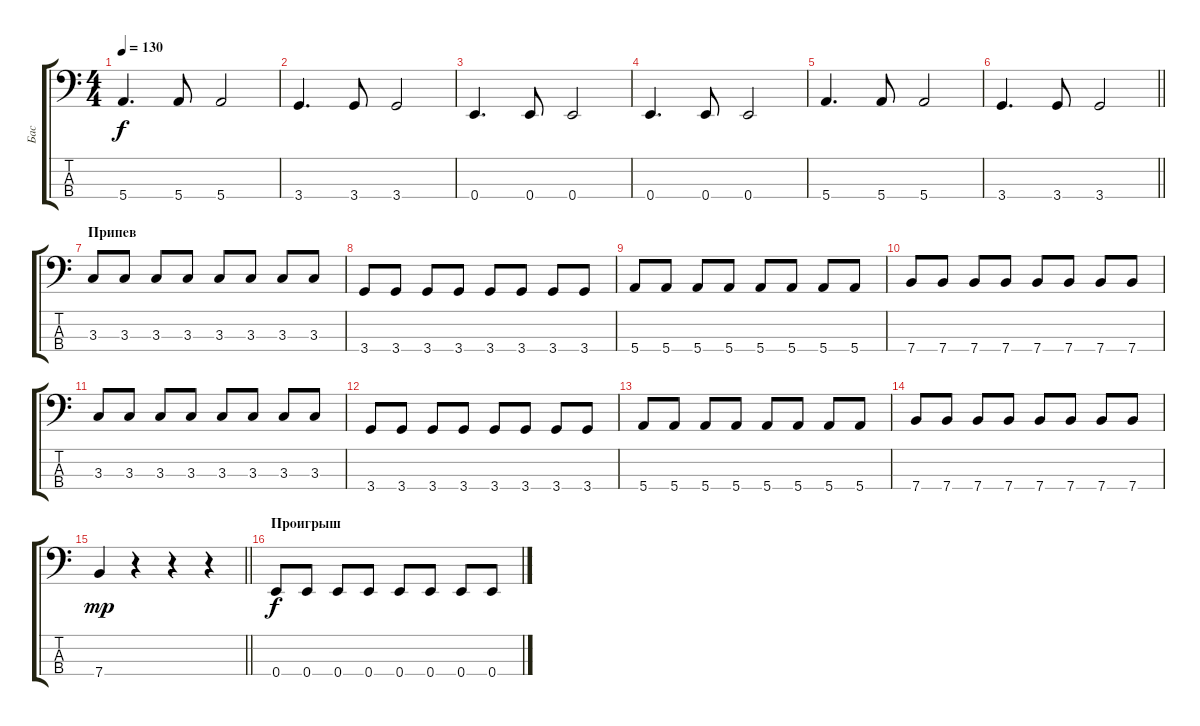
\track ("Бас" "Бас") {instrument electricbassfinger}
\staff {score tabs}
\tuning (G2 D2 A1 E1) {hide}
\ts (4 4)
\tempo 130
\clef f4
\ks c
5.4.4{d dy f} 5.4.8 5.4.2 |
3.4.4{d} 3.4.8 3.4.2 |
0.4.4{d} 0.4.8 0.4.2 |
0.4.4{d} 0.4.8 0.4.2 |
5.4.4{d} 5.4.8 5.4.2 |
\barLineRight lightlight
3.4.4{d} 3.4.8 3.4.2 |
\section ("" "Припев")
3.3.8 3.3.8 3.3.8 3.3.8 3.3.8 3.3.8 3.3.8 3.3.8 |
3.4.8 3.4.8 3.4.8 3.4.8 3.4.8 3.4.8 3.4.8 3.4.8 |
5.4.8 5.4.8 5.4.8 5.4.8 5.4.8 5.4.8 5.4.8 5.4.8 |
7.4.8 7.4.8 7.4.8 7.4.8 7.4.8 7.4.8 7.4.8 7.4.8 |
3.3.8 3.3.8 3.3.8 3.3.8 3.3.8 3.3.8 3.3.8 3.3.8 |
3.4.8 3.4.8 3.4.8 3.4.8 3.4.8 3.4.8 3.4.8 3.4.8 |
5.4.8 5.4.8 5.4.8 5.4.8 5.4.8 5.4.8 5.4.8 5.4.8 |
7.4.8 7.4.8 7.4.8 7.4.8 7.4.8 7.4.8 7.4.8 7.4.8 |
\barLineRight lightlight
7.4.4{dy mp} r.4 r.4 r.4 |
\section ("" "Проигрыш")
0.4.8{dy f} 0.4.8 0.4.8 0.4.8 0.4.8 0.4.8 0.4.8 0.4.8
